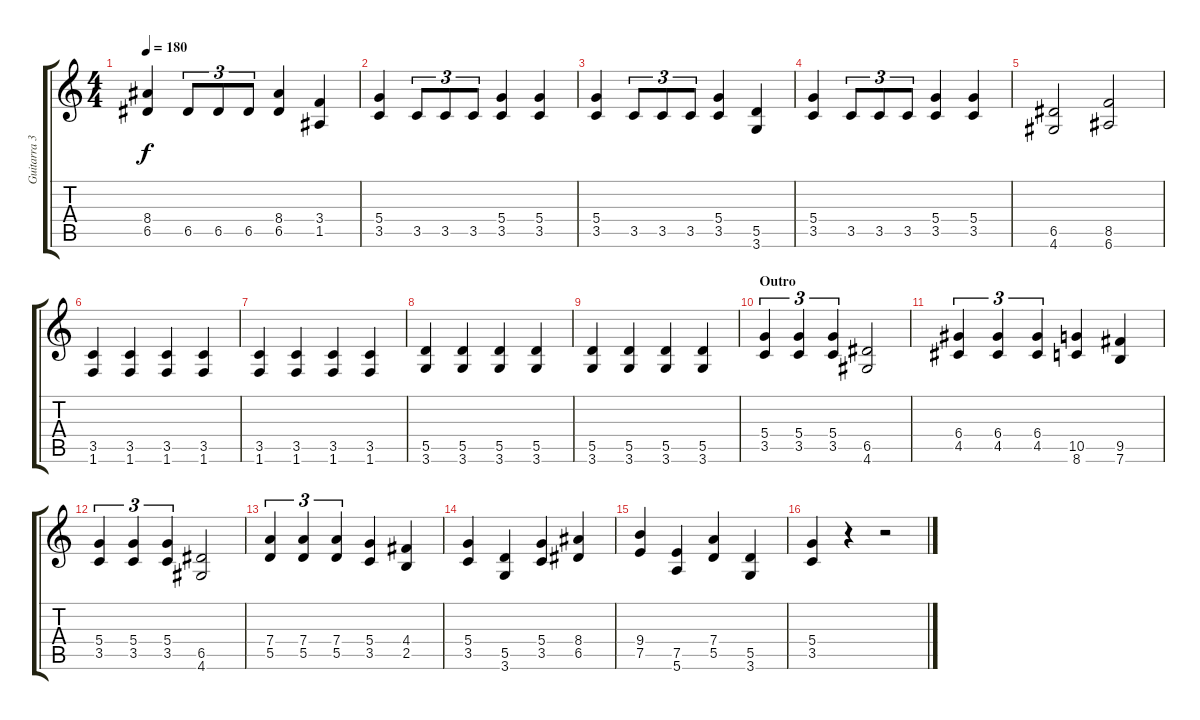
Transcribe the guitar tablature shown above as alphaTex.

\track ("Guitarra 3 (Rítmica)" "Guitarra 3") {instrument overdrivenguitar}
\staff {score tabs}
\tuning (E4 B3 G3 D3 A2 E2) {hide}
\ts (4 4)
\tempo 180
\clef g2
\ks c
(8.4 6.5).4{dy f} 6.5.8{tu (3 2)} 6.5.8{tu (3 2)} 6.5.8{tu (3 2)} (8.4 6.5).4 (3.4 1.5).4 |
(5.4 3.5).4 3.5.8{tu (3 2)} 3.5.8{tu (3 2)} 3.5.8{tu (3 2)} (5.4 3.5).4 (5.4 3.5).4 |
(5.4 3.5).4 3.5.8{tu (3 2)} 3.5.8{tu (3 2)} 3.5.8{tu (3 2)} (5.4 3.5).4 (5.5 3.6).4 |
(5.4 3.5).4 3.5.8{tu (3 2)} 3.5.8{tu (3 2)} 3.5.8{tu (3 2)} (5.4 3.5).4 (5.4 3.5).4 |
(6.5 4.6).2 (8.5 6.6).2 |
(3.5 1.6).4 (3.5 1.6).4 (3.5 1.6).4 (3.5 1.6).4 |
(3.5 1.6).4 (3.5 1.6).4 (3.5 1.6).4 (3.5 1.6).4 |
(5.5 3.6).4 (5.5 3.6).4 (5.5 3.6).4 (5.5 3.6).4 |
(5.5 3.6).4 (5.5 3.6).4 (5.5 3.6).4 (5.5 3.6).4 |
\section ("" "Outro")
(5.4 3.5).4{tu (3 2)} (5.4 3.5).4{tu (3 2)} (5.4 3.5).4{tu (3 2)} (6.5 4.6).2 |
(6.4 4.5).4{tu (3 2)} (6.4 4.5).4{tu (3 2)} (6.4 4.5).4{tu (3 2)} (10.5 8.6).4 (9.5 7.6).4 |
(5.4 3.5).4{tu (3 2)} (5.4 3.5).4{tu (3 2)} (5.4 3.5).4{tu (3 2)} (6.5 4.6).2 |
(7.4 5.5).4{tu (3 2)} (7.4 5.5).4{tu (3 2)} (7.4 5.5).4{tu (3 2)} (5.4 3.5).4 (4.4 2.5).4 |
(5.4 3.5).4 (5.5 3.6).4 (5.4 3.5).4 (8.4 6.5).4 |
(9.4 7.5).4 (7.5 5.6).4 (7.4 5.5).4 (5.5 3.6).4 |
(5.4 3.5).4 r.4 r.2
